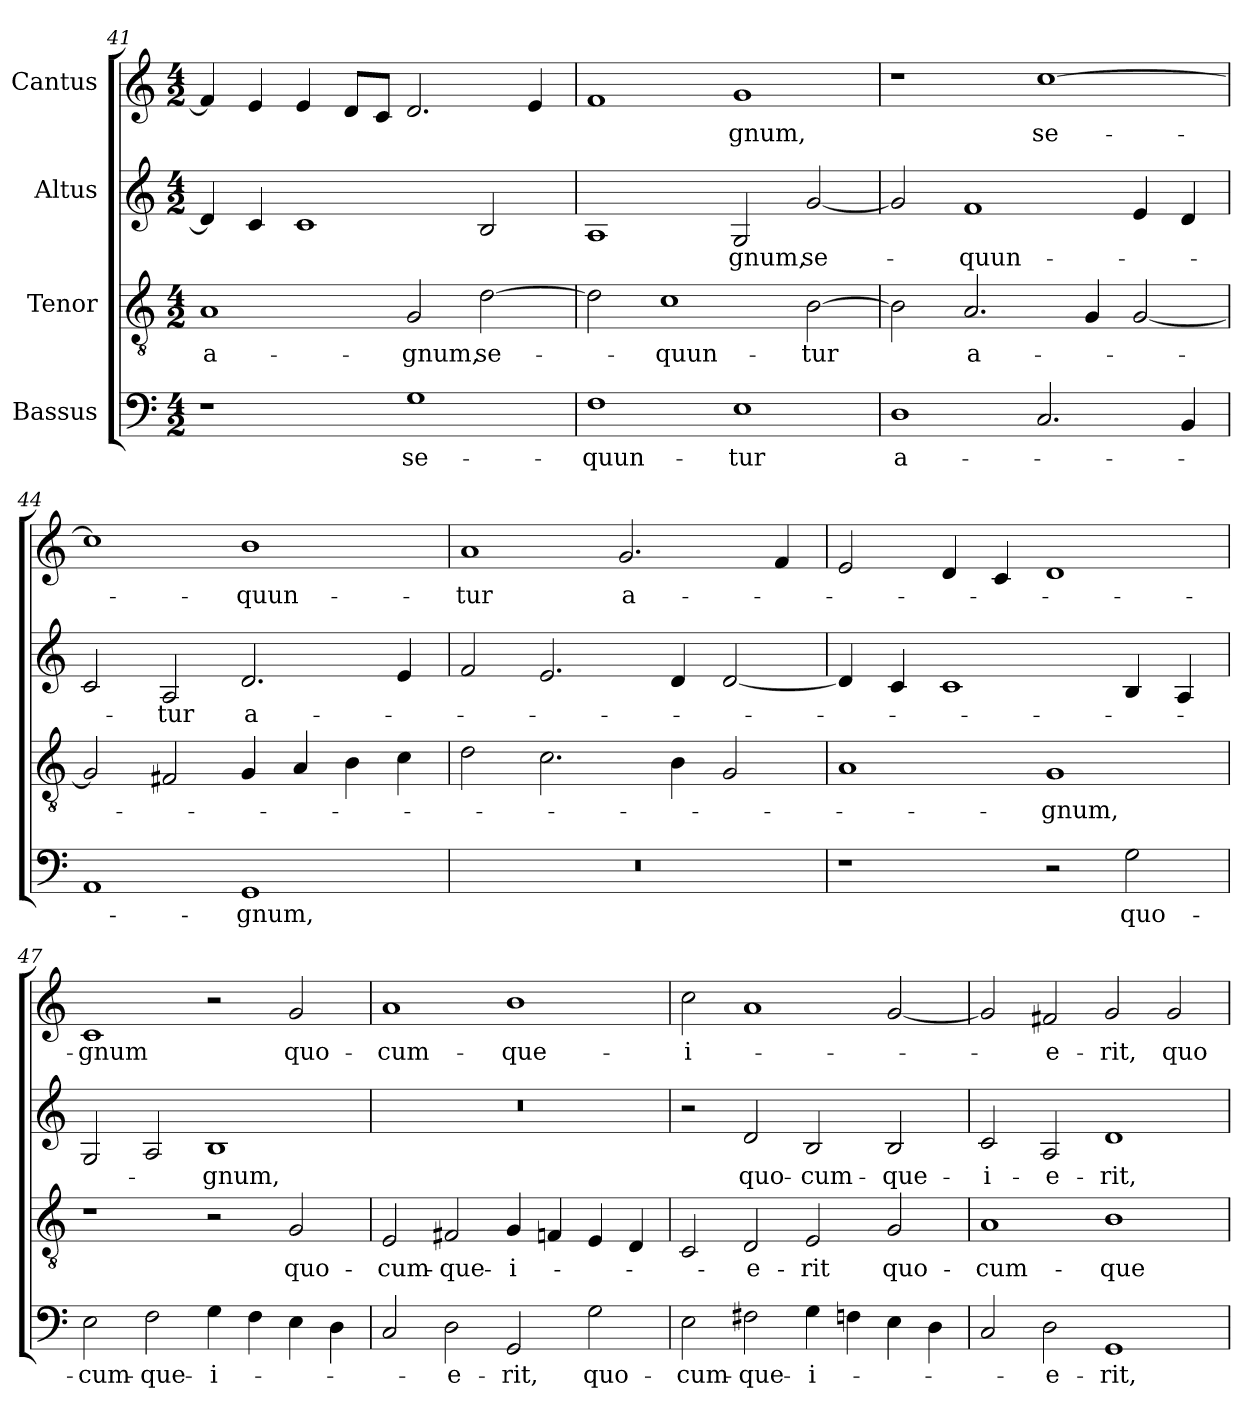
**kern	**text	**kern	**text	**kern	**text	**kern	**text
*part4	*part4	*part3	*part3	*part2	*part2	*part1	*part1
*staff4	*staff4	*staff3	*staff3	*staff2	*staff2	*staff1	*staff1
*I"Bassus	*	*I"Tenor	*	*I"Altus	*	*I"Cantus	*
*clefF4	*	*clefGv2	*	*clefG2	*	*clefG2	*
*k[]	*	*k[]	*	*k[]	*	*k[]	*
*M4/2	*	*M4/2	*	*M4/2	*	*M4/2	*
=41	=41	=41	=41	=41	=41	=41	=41
1r	.	1A/	a-	4d/]	.	4f/]	.
.	.	.	.	4c/	.	4e/	.
.	.	.	.	1c/	.	4e/	.
.	.	.	.	.	.	8d/L	.
.	.	.	.	.	.	8c/J	.
1G\	se-	2G/	-gnum,	.	.	2.d/	.
.	.	[2d\	se-	2B/	.	.	.
.	.	.	.	.	.	4e/	.
=42	=42	=42	=42	=42	=42	=42	=42
1F\	-quun-	2d\]	.	1A/	.	1f/	.
.	.	1c\	-quun-	.	.	.	.
1E\	-tur	.	.	2G/	-gnum,	1g/	-gnum,
.	.	[2B\	-tur	[2g/	se-	.	.
=43	=43	=43	=43	=43	=43	=43	=43
1D\	a-	2B\]	.	2g/]	.	1r	.
.	.	2.A/	a-	1f/	-quun-	.	.
2.C/	.	.	.	.	.	[1cc\	se-
.	.	4G/	.	.	.	.	.
.	.	[2G/	.	4e/	.	.	.
4BB/	.	.	.	4d/	.	.	.
=44	=44	=44	=44	=44	=44	=44	=44
1AA/	.	2G/]	.	2c/	.	1cc\]	.
.	.	2F#X/	.	2A/	-tur	.	.
1GG/	-gnum,	4G/	.	2.d/	a-	1b\	-quun-
.	.	4A/	.	.	.	.	.
.	.	4B\	.	.	.	.	.
.	.	4c\	.	4e/	.	.	.
=45	=45	=45	=45	=45	=45	=45	=45
0r	.	2d\	.	2f/	.	1a/	-tur
.	.	2.c\	.	2.e/	.	.	.
.	.	.	.	.	.	2.g/	a-
.	.	4B\	.	4d/	.	.	.
.	.	2G/	.	[2d/	.	.	.
.	.	.	.	.	.	4f/	.
=46	=46	=46	=46	=46	=46	=46	=46
1r	.	1A/	.	4d/]	.	2e/	.
.	.	.	.	4c/	.	.	.
.	.	.	.	1c/	.	4d/	.
.	.	.	.	.	.	4c/	.
2r	.	1G/	-gnum,	.	.	1d/	.
2G\	quo-	.	.	4B/	.	.	.
.	.	.	.	4A/	.	.	.
=47	=47	=47	=47	=47	=47	=47	=47
2E\	cum-	1r	.	2G/	.	1c/	-gnum
2F\	que-	.	.	2A/	.	.	.
4G\	i-	2r	.	1B/	-gnum,	2r	.
4F\	.	.	.	.	.	.	.
4E\	.	2G/	quo-	.	.	2g/	quo-
4D\	.	.	.	.	.	.	.
=48	=48	=48	=48	=48	=48	=48	=48
2C/	.	2E/	cum-	0r	.	1a/	cum-
2D\	-e-	2F#X/	que-	.	.	.	.
2GG/	-rit,	4G/	i-	.	.	1b\	que-
.	.	4Fn/	.	.	.	.	.
2G\	quo-	4E/	.	.	.	.	.
.	.	4D/	.	.	.	.	.
=49	=49	=49	=49	=49	=49	=49	=49
2E\	cum-	2C/	.	2r	.	2cc\	i-
2F#X\	que-	2D/	-e-	2d/	quo-	1a/	.
4G\	i-	2E/	-rit	2B/	cum-	.	.
4Fn\	.	.	.	.	.	.	.
4E\	.	2G/	quo-	2B/	que-	[2g/	.
4D\	.	.	.	.	.	.	.
=50	=50	=50	=50	=50	=50	=50	=50
2C/	.	1A/	cum-	2c/	i-	2g/]	.
2D\	-e-	.	.	2A/	-e-	2f#X/	-e-
1GG/	-rit,	1B\	que-	1d/	-rit,	2g/	-rit,
.	.	.	.	.	.	2g/	quo-
=	=	=	=	=	=	=	=
*-	*-	*-	*-	*-	*-	*-	*-
